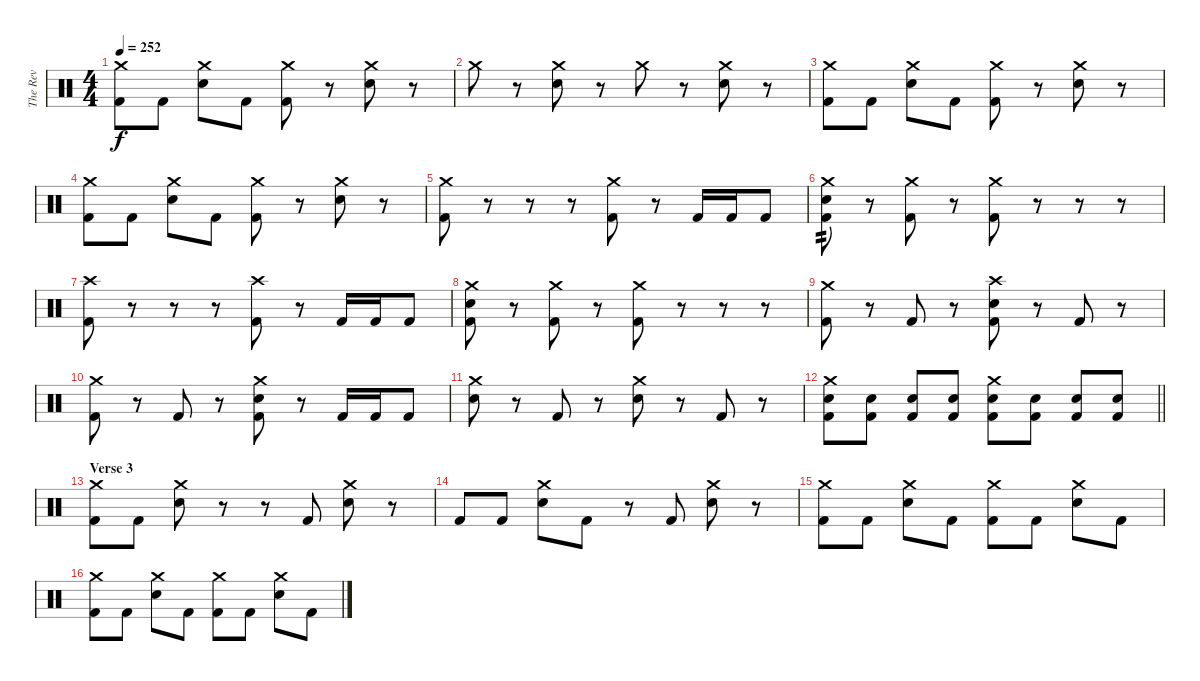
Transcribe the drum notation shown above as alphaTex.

\track ("The Rev" "The Rev") {instrument percussion}
\staff {score}
\articulation defaults
\ts (4 4)
\tempo 252
\clef neutral
\ks c
("Crash medium (hit)" "Kick (hit) 2").8{dy f} "Kick (hit) 2".8 ("Crash medium (hit)" "Electric Snare (hit)").8 "Kick (hit) 2".8 ("Crash medium (hit)" "Kick (hit) 2").8 r.8 ("Crash medium (hit)" "Electric Snare (hit)").8 r.8 |
"Crash medium (hit)".8 r.8 ("Crash medium (hit)" "Electric Snare (hit)").8 r.8 "Crash medium (hit)".8 r.8 ("Crash medium (hit)" "Electric Snare (hit)").8 r.8 |
("Crash medium (hit)" "Kick (hit) 2").8 "Kick (hit) 2".8 ("Crash medium (hit)" "Electric Snare (hit)").8 "Kick (hit) 2".8 ("Crash medium (hit)" "Kick (hit) 2").8 r.8 ("Crash medium (hit)" "Electric Snare (hit)").8 r.8 |
("Crash medium (hit)" "Kick (hit) 2").8 "Kick (hit) 2".8 ("Crash medium (hit)" "Electric Snare (hit)").8 "Kick (hit) 2".8 ("Crash medium (hit)" "Kick (hit) 2").8 r.8 ("Crash medium (hit)" "Electric Snare (hit)").8 r.8 |
("Crash medium (hit)" "Kick (hit) 2").8 r.8 r.8 r.8 ("Crash medium (hit)" "Kick (hit) 2").8 r.8 "Kick (hit) 2".16 "Kick (hit) 2".16 "Kick (hit) 2".8 |
("Crash medium (hit)" "Electric Snare (hit)" "Kick (hit) 2").8{tp 2} r.8 ("Crash medium (hit)" "Kick (hit) 2").8 r.8 ("Crash medium (hit)" "Kick (hit) 2").8 r.8 r.8 r.8 |
("Crash high (hit)" "Kick (hit) 2").8 r.8 r.8 r.8 ("Crash high (hit)" "Kick (hit) 2").8 r.8 "Kick (hit) 2".16 "Kick (hit) 2".16 "Kick (hit) 2".8 |
("Crash medium (hit)" "Electric Snare (hit)" "Kick (hit) 2").8 r.8 ("Crash medium (hit)" "Kick (hit) 2").8 r.8 ("Crash medium (hit)" "Kick (hit) 2").8 r.8 r.8 r.8 |
("Crash medium (hit)" "Kick (hit) 2").8 r.8 "Kick (hit) 2".8 r.8 ("Crash high (hit)" "Electric Snare (hit)" "Kick (hit) 2").8 r.8 "Kick (hit) 2".8 r.8 |
("Crash medium (hit)" "Kick (hit) 2").8 r.8 "Kick (hit) 2".8 r.8 ("Crash medium (hit)" "Electric Snare (hit)" "Kick (hit) 2").8 r.8 "Kick (hit) 2".16 "Kick (hit) 2".16 "Kick (hit) 2".8 |
("Crash medium (hit)" "Electric Snare (hit)").8 r.8 "Kick (hit) 2".8 r.8 ("Crash medium (hit)" "Electric Snare (hit)").8 r.8 "Kick (hit) 2".8 r.8 |
\barLineRight lightlight
("Crash medium (hit)" "Electric Snare (hit)" "Kick (hit) 2").8 ("Electric Snare (hit)" "Kick (hit) 2").8 ("Electric Snare (hit)" "Kick (hit) 2").8 ("Electric Snare (hit)" "Kick (hit) 2").8 ("Crash medium (hit)" "Electric Snare (hit)" "Kick (hit) 2").8 ("Electric Snare (hit)" "Kick (hit) 2").8 ("Electric Snare (hit)" "Kick (hit) 2").8 ("Electric Snare (hit)" "Kick (hit) 2").8 |
\section ("" "Verse 3")
("Crash medium (hit)" "Kick (hit) 2").8 "Kick (hit) 2".8 ("Crash medium (hit)" "Electric Snare (hit)").8 r.8 r.8 "Kick (hit) 2".8 ("Crash medium (hit)" "Electric Snare (hit)").8 r.8 |
"Kick (hit) 2".8 "Kick (hit) 2".8 ("Crash medium (hit)" "Electric Snare (hit)").8 "Kick (hit) 2".8 r.8 "Kick (hit) 2".8 ("Crash medium (hit)" "Electric Snare (hit)").8 r.8 |
("Crash medium (hit)" "Kick (hit) 2").8 "Kick (hit) 2".8 ("Crash medium (hit)" "Electric Snare (hit)").8 "Kick (hit) 2".8 ("Crash medium (hit)" "Kick (hit) 2").8 "Kick (hit) 2".8 ("Crash medium (hit)" "Electric Snare (hit)").8 "Kick (hit) 2".8 |
("Crash medium (hit)" "Kick (hit) 2").8 "Kick (hit) 2".8 ("Crash medium (hit)" "Electric Snare (hit)").8 "Kick (hit) 2".8 ("Crash medium (hit)" "Kick (hit) 2").8 "Kick (hit) 2".8 ("Crash medium (hit)" "Electric Snare (hit)").8 "Kick (hit) 2".8
